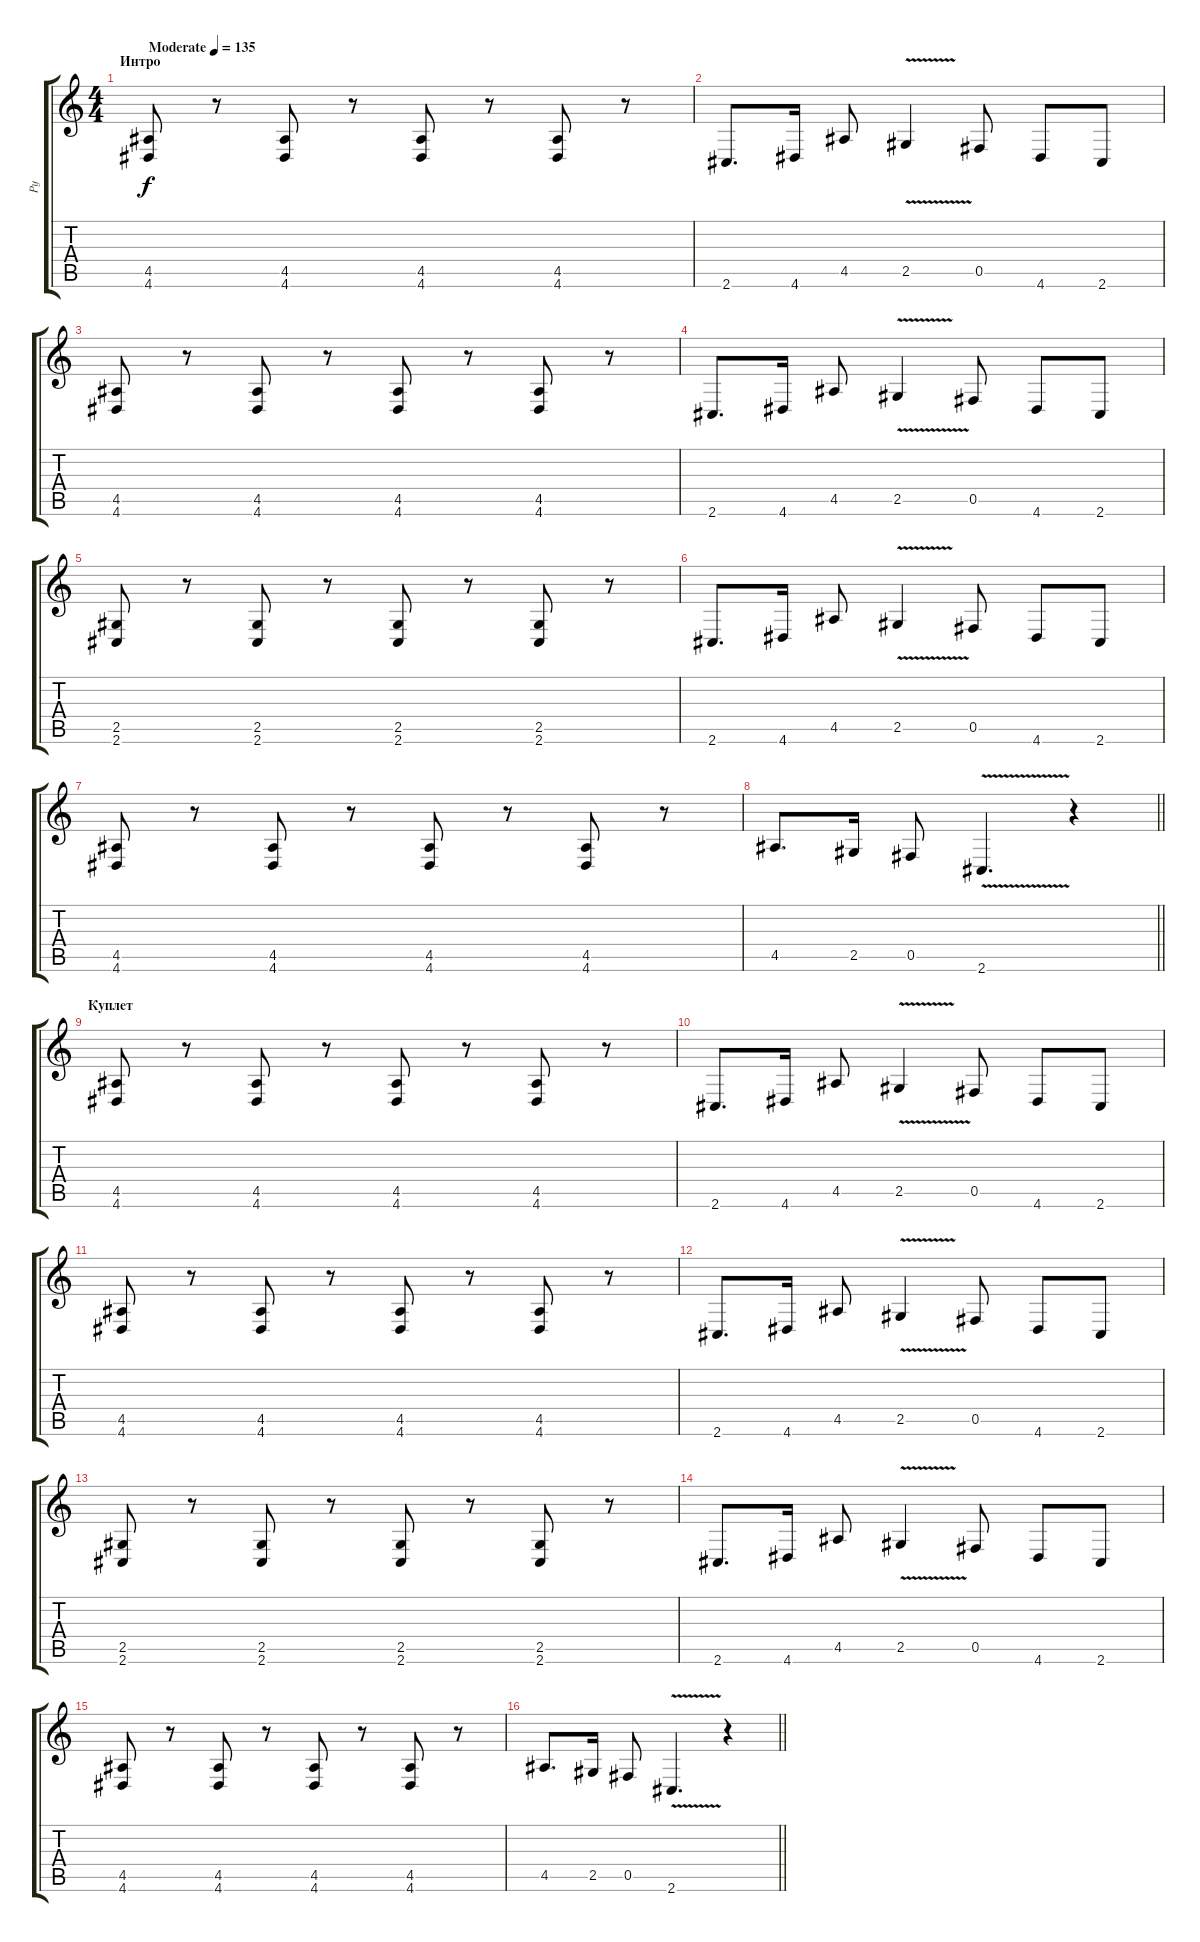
\track ("Ру" "Ру") {instrument distortionguitar}
\staff {score tabs}
\tuning (Db4 Ab3 E3 B2 Gb2 B1) {hide}
\ts (4 4)
\section ("" "Интро")
\tempo (135 "Moderate")
\clef g2
\ks c
(4.5 4.6).8{dy f instrument distortionguitar} r.8 (4.5 4.6).8 r.8 (4.5 4.6).8 r.8 (4.5 4.6).8 r.8 |
2.6.8{d} 4.6.16 4.5.8 2.5{v}.4 0.5.8 4.6.8 2.6.8 |
(4.5 4.6).8 r.8 (4.5 4.6).8 r.8 (4.5 4.6).8 r.8 (4.5 4.6).8 r.8 |
2.6.8{d} 4.6.16 4.5.8 2.5{v}.4 0.5.8 4.6.8 2.6.8 |
(2.5 2.6).8 r.8 (2.5 2.6).8 r.8 (2.5 2.6).8 r.8 (2.5 2.6).8 r.8 |
2.6.8{d} 4.6.16 4.5.8 2.5{v}.4 0.5.8 4.6.8 2.6.8 |
(4.5 4.6).8 r.8 (4.5 4.6).8 r.8 (4.5 4.6).8 r.8 (4.5 4.6).8 r.8 |
\barLineRight lightlight
4.5.8{d} 2.5.16 0.5.8 2.6{v}.4{d} r.4 |
\section ("" "Куплет")
(4.5 4.6).8 r.8 (4.5 4.6).8 r.8 (4.5 4.6).8 r.8 (4.5 4.6).8 r.8 |
2.6.8{d} 4.6.16 4.5.8 2.5{v}.4 0.5.8 4.6.8 2.6.8 |
(4.5 4.6).8 r.8 (4.5 4.6).8 r.8 (4.5 4.6).8 r.8 (4.5 4.6).8 r.8 |
2.6.8{d} 4.6.16 4.5.8 2.5{v}.4 0.5.8 4.6.8 2.6.8 |
(2.5 2.6).8 r.8 (2.5 2.6).8 r.8 (2.5 2.6).8 r.8 (2.5 2.6).8 r.8 |
2.6.8{d} 4.6.16 4.5.8 2.5{v}.4 0.5.8 4.6.8 2.6.8 |
(4.5 4.6).8 r.8 (4.5 4.6).8 r.8 (4.5 4.6).8 r.8 (4.5 4.6).8 r.8 |
\barLineRight lightlight
4.5.8{d} 2.5.16 0.5.8 2.6{v}.4{d} r.4
